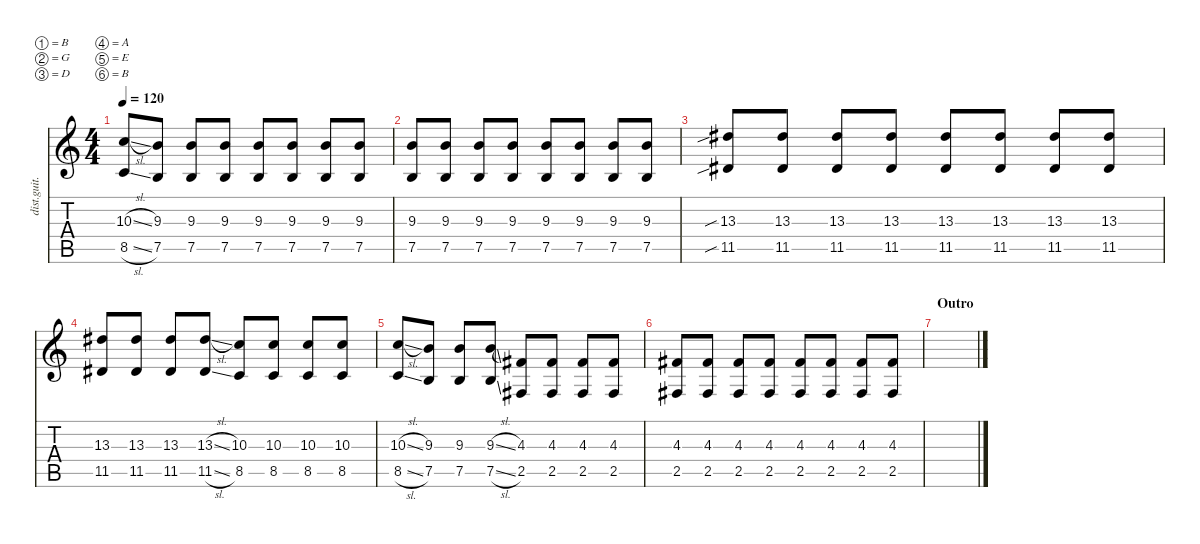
\defaultSystemsLayout 4
\hideDynamics
\bracketExtendMode nobrackets
\track ("Distortion Guitar - Petr" "dist.guit.") {instrument distortionguitar}
\staff {score tabs}
\tuning (B3 G3 D3 A2 E2 B1)
\ts (4 4)
\tempo 120
\clef g2
\ks c
(8.5{sl} 10.3{sl}).8{dy ff beam Up} (7.5 9.3).8{beam Up} (7.5 9.3).8{beam Up} (7.5 9.3).8{beam Up} (7.5 9.3).8{beam Up} (7.5 9.3).8{beam Up} (7.5 9.3).8{beam Up} (7.5 9.3).8{beam Up} |
(7.5 9.3).8{beam Up} (7.5 9.3).8{beam Up} (7.5 9.3).8{beam Up} (7.5 9.3).8{beam Up} (7.5 9.3).8{beam Up} (7.5 9.3).8{beam Up} (7.5 9.3).8{beam Up} (7.5 9.3).8{beam Up} |
(11.5{sib acc #} 13.3{sib acc #}).8{beam Up} (11.5{acc #} 13.3{acc #}).8{beam Up} (11.5{acc #} 13.3{acc #}).8{beam Up} (11.5{acc #} 13.3{acc #}).8{beam Up} (11.5{acc #} 13.3{acc #}).8{beam Up} (11.5{acc #} 13.3{acc #}).8{beam Up} (11.5{acc #} 13.3{acc #}).8{beam Up} (11.5{acc #} 13.3{acc #}).8{beam Up} |
(11.5{acc #} 13.3{acc #}).8{beam Up} (11.5{acc #} 13.3{acc #}).8{beam Up} (11.5{acc #} 13.3{acc #}).8{beam Up} (11.5{sl acc #} 13.3{sl acc #}).8{beam Up} (8.5 10.3).8{beam Up} (8.5 10.3).8{beam Up} (8.5 10.3).8{beam Up} (8.5 10.3).8{beam Up} |
(8.5{sl} 10.3{sl}).8{beam Up} (7.5 9.3).8{beam Up} (7.5 9.3).8{beam Up} (7.5{sl} 9.3{sl}).8{beam Up} (2.5{acc #} 4.3{acc #}).8{beam Up} (2.5{acc #} 4.3{acc #}).8{beam Up} (2.5{acc #} 4.3{acc #}).8{beam Up} (2.5{acc #} 4.3{acc #}).8{beam Up} |
(2.5{acc #} 4.3{acc #}).8{beam Up} (2.5{acc #} 4.3{acc #}).8{beam Up} (2.5{acc #} 4.3{acc #}).8{beam Up} (2.5{acc #} 4.3{acc #}).8{beam Up} (2.5{acc #} 4.3{acc #}).8{beam Up} (2.5{acc #} 4.3{acc #}).8{beam Up} (2.5{acc #} 4.3{acc #}).8{beam Up} (2.5{acc #} 4.3{acc #}).8{beam Up} |
\section ("" "Outro")
